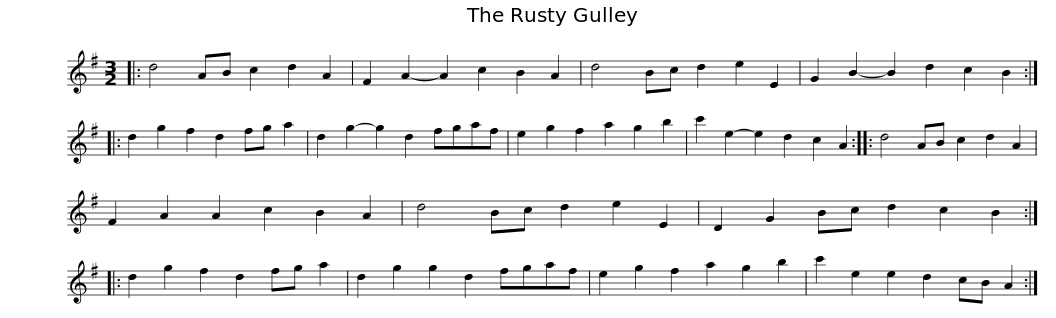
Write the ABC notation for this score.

X:1
L:1/8
M:3/2
I:linebreak $
K:G
V:1 treble
V:1
|: d4 AB c2 d2 A2 | F2 A2- A2 c2 B2 A2 | d4 Bc d2 e2 E2 | G2 B2- B2 d2 c2 B2 :: d2 g2 f2 d2 fg a2 |$ %5
 d2 g2- g2 d2 fgaf | e2 g2 f2 a2 g2 b2 | c'2 e2- e2 d2 c2 A2 :: d4 AB c2 d2 A2 | F2 A2 A2 c2 B2 A2 | %10
 d4 Bc d2 e2 E2 |$ D2 G2 Bc d2 c2 B2 :: d2 g2 f2 d2 fg a2 | d2 g2 g2 d2 fgaf | e2 g2 f2 a2 g2 b2 | %15
 c'2 e2 e2 d2 cB A2 :| %16
